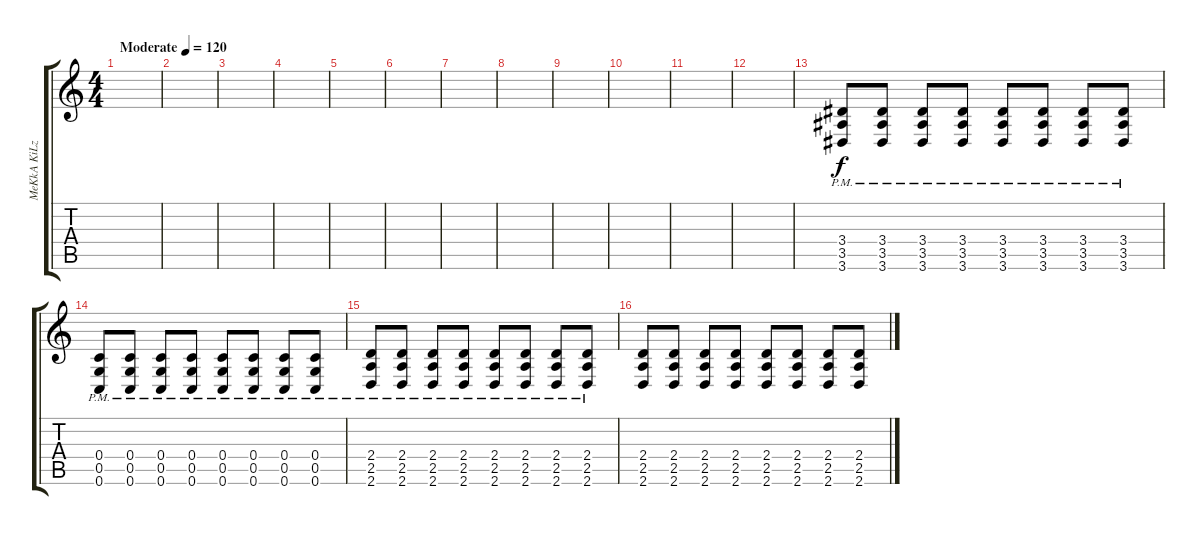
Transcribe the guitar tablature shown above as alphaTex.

\track ("MeKkA KiLz" "MeKkA KiLz") {instrument distortionguitar}
\staff {score tabs}
\tuning (D4 A3 F3 C3 G2 C2) {hide}
\ts (4 4)
\tempo (120 "Moderate")
\clef g2
\ks c
|
|
|
|
|
|
|
|
|
|
|
|
(3.4{pm} 3.5{pm} 3.6{pm}).8 (3.4{pm} 3.5{pm} 3.6{pm}).8 (3.4{pm} 3.5{pm} 3.6{pm}).8 (3.4{pm} 3.5{pm} 3.6{pm}).8 (3.4{pm} 3.5 3.6{pm}).8 (3.4{pm} 3.5{pm} 3.6{pm}).8 (3.4{pm} 3.5{pm} 3.6{pm}).8 (3.4{pm} 3.5{pm} 3.6{pm}).8 |
(0.4{pm} 0.5{pm} 0.6{pm}).8 (0.4{pm} 0.5{pm} 0.6{pm}).8 (0.4{pm} 0.5{pm} 0.6{pm}).8 (0.4{pm} 0.5{pm} 0.6{pm}).8 (0.4{pm} 0.5{pm} 0.6{pm}).8 (0.4{pm} 0.5{pm} 0.6{pm}).8 (0.4{pm} 0.5{pm} 0.6{pm}).8 (0.4{pm} 0.5{pm} 0.6{pm}).8 |
(2.4{pm} 2.5{pm} 2.6).8 (2.4{pm} 2.5{pm} 2.6).8 (2.4{pm} 2.5{pm} 2.6).8 (2.4{pm} 2.5{pm} 2.6).8 (2.4{pm} 2.5{pm} 2.6).8 (2.4{pm} 2.5{pm} 2.6).8 (2.4{pm} 2.5{pm} 2.6).8 (2.4{pm} 2.5{pm} 2.6).8 |
(2.4 2.5 2.6).8 (2.4 2.5 2.6).8 (2.4 2.5 2.6).8 (2.4 2.5 2.6).8 (2.4 2.5 2.6).8 (2.4 2.5 2.6).8 (2.4 2.5 2.6).8 (2.4 2.5 2.6).8
